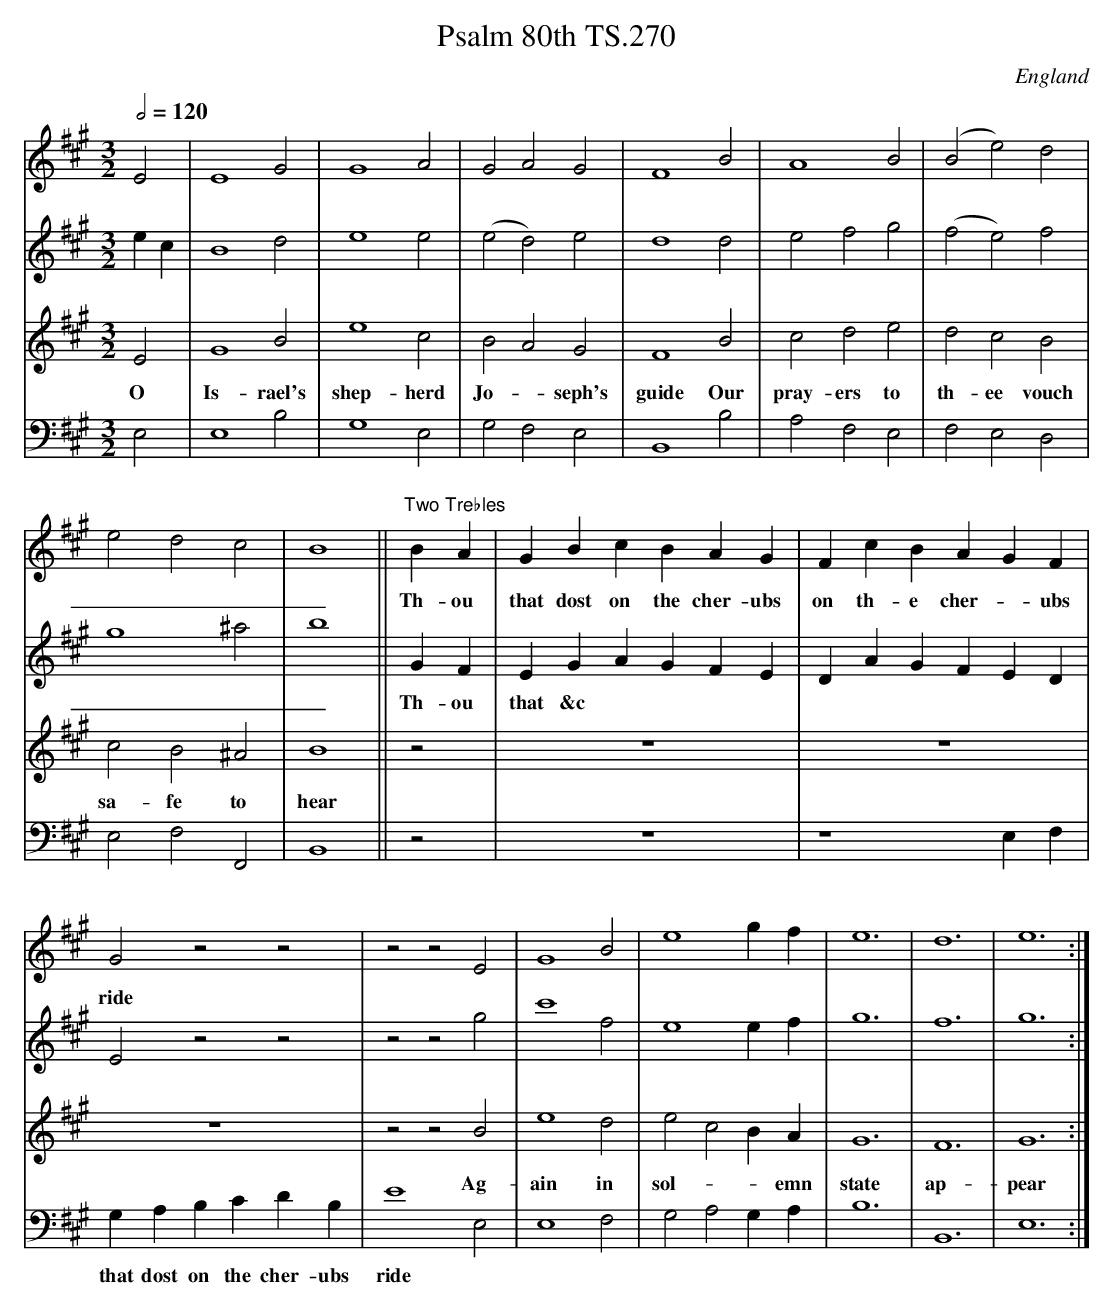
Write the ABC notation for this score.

X:1
T:Psalm 80th TS.270
M:3/2
L:1/2
Q:1/2=120
O:England
notC:'Composed by the Revd G. Oliver'
K:A major
[V:1]E|E2G|G2A|GAG|F2B|A2B|(Be)d|
[V:2]e/c/|B2d|e2e|(ed)e|d2d|efg|(fe)f|
[V:3]E|G2B|e2c|BAG|F2B|cde|dcB|
w:O Is-rael's shep-herd Jo--seph's guide Our pray-ers to th-ee vouch
[V:4]E,|E,2B,|G,2E,|G,F,E,|B,,2B,|A,F,E,|F,E,D,|
[V:1]edc|B2||"Two Trebles"B/A/|G/B/c/B/A/G/|F/c/B/A/G/F/|
w:____Th-ou that dost on the cher-ubs on th-e cher--ubs
[V:2]g2^a|b2||G/F/|E/G/A/G/F/E/|D/A/G/F/E/D/|
w:___Th-ou that &c
[V:3]cB^A|B2||z|z3|z3|
w:sa-fe to hear
[V:4]E,F,F,,|B,,2||z|z3|z2E,/F,/|
[V:1]Gzz|zzE|G2B|e2g/f/|e3|d3|e3:|
w:ride
[V:2]Ezz|zzg|c'2f|e2e/f/|g3|f3|g3:|
[V:3]z3|zzB|e2d|ecB/A/|G3|F3|G3:|]
w:Ag-ain in sol---emn state ap-pear
[V:4]G,/A,/B,/C/D/B,/|E2E,|E,2F,|G,A,G,/A,/|B,3|B,,3|E,3:|]
w:that dost on the cher-ubs ride
